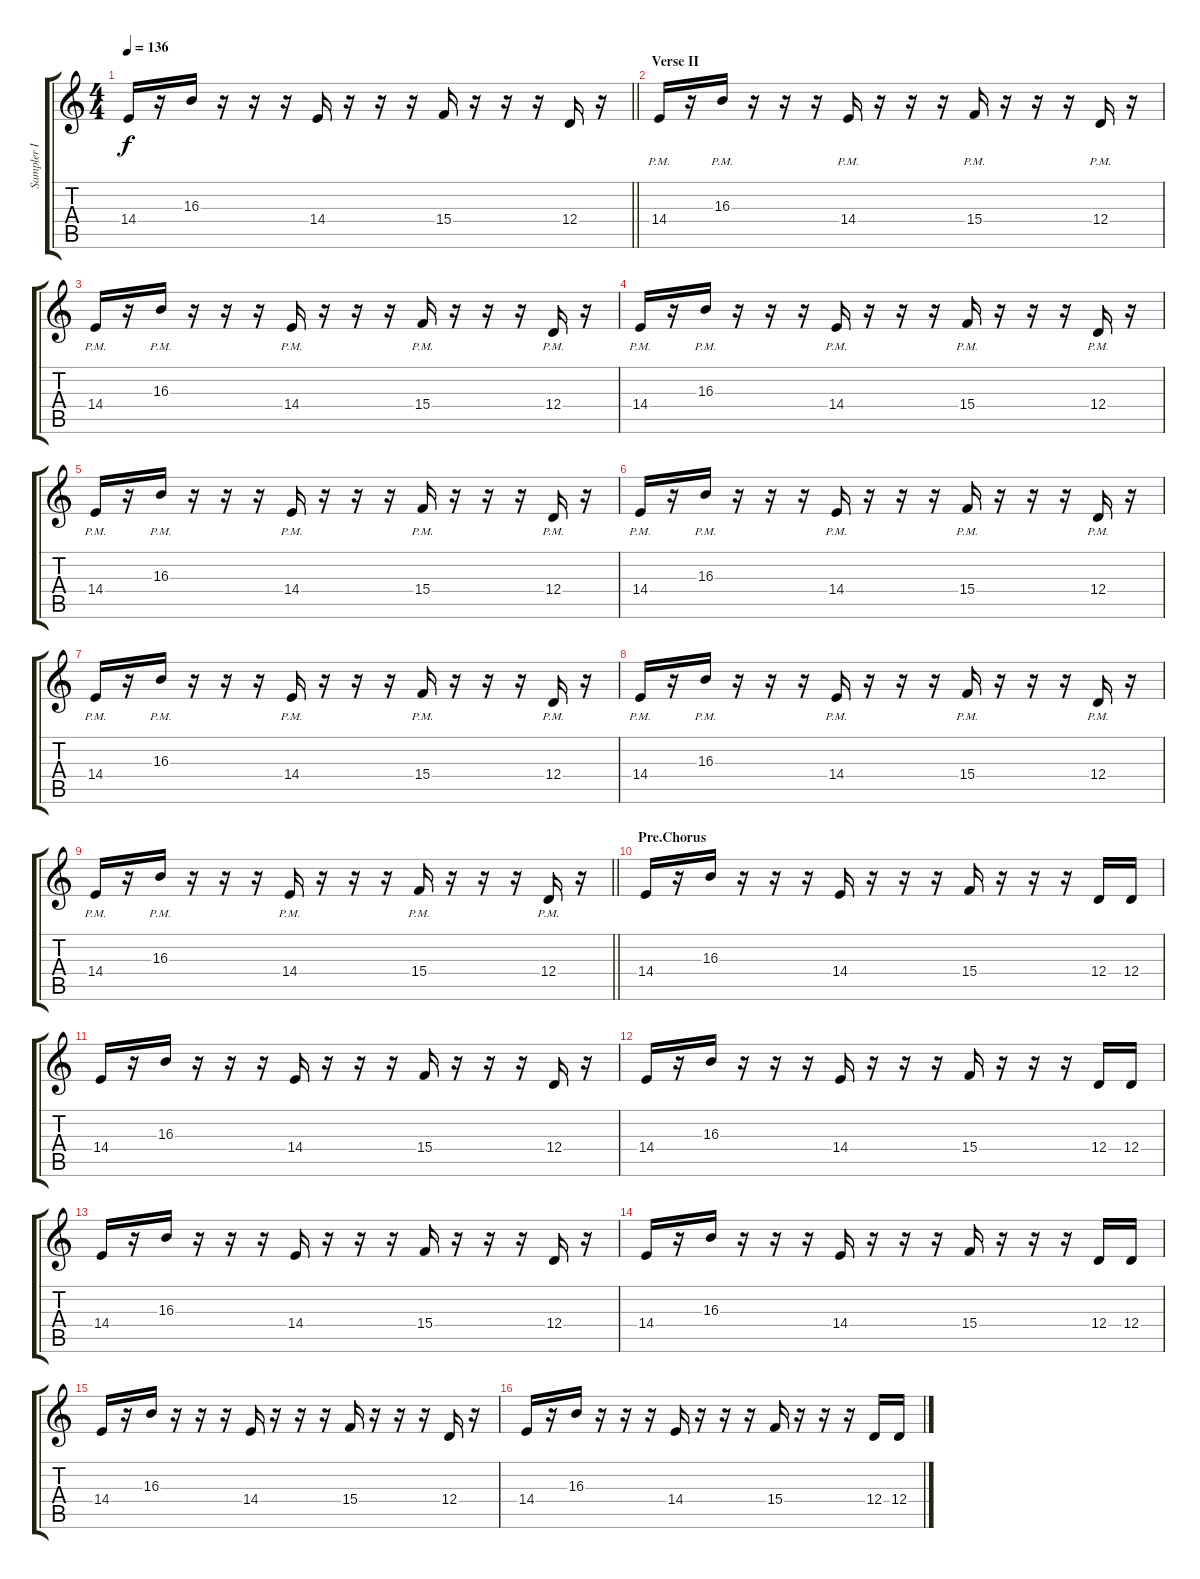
\track ("Sampler I" "Sampler I") {instrument lead8bassandlead}
\staff {score tabs}
\tuning (E4 B3 G3 D3 A2 D2) {hide}
\ts (4 4)
\tempo 136
\clef g2
\barLineRight lightlight
\ks c
14.4.16{dy f} r.16 16.3.16 r.16 r.16 r.16 14.4.16 r.16 r.16 r.16 15.4.16 r.16 r.16 r.16 12.4.16 r.16 |
\section ("" "Verse II")
14.4{pm}.16 r.16 16.3{pm}.16 r.16 r.16 r.16 14.4{pm}.16 r.16 r.16 r.16 15.4{pm}.16 r.16 r.16 r.16 12.4{pm}.16 r.16 |
14.4{pm}.16 r.16 16.3{pm}.16 r.16 r.16 r.16 14.4{pm}.16 r.16 r.16 r.16 15.4{pm}.16 r.16 r.16 r.16 12.4{pm}.16 r.16 |
14.4{pm}.16 r.16 16.3{pm}.16 r.16 r.16 r.16 14.4{pm}.16 r.16 r.16 r.16 15.4{pm}.16 r.16 r.16 r.16 12.4{pm}.16 r.16 |
14.4{pm}.16 r.16 16.3{pm}.16 r.16 r.16 r.16 14.4{pm}.16 r.16 r.16 r.16 15.4{pm}.16 r.16 r.16 r.16 12.4{pm}.16 r.16 |
14.4{pm}.16 r.16 16.3{pm}.16 r.16 r.16 r.16 14.4{pm}.16 r.16 r.16 r.16 15.4{pm}.16 r.16 r.16 r.16 12.4{pm}.16 r.16 |
14.4{pm}.16 r.16 16.3{pm}.16 r.16 r.16 r.16 14.4{pm}.16 r.16 r.16 r.16 15.4{pm}.16 r.16 r.16 r.16 12.4{pm}.16 r.16 |
14.4{pm}.16 r.16 16.3{pm}.16 r.16 r.16 r.16 14.4{pm}.16 r.16 r.16 r.16 15.4{pm}.16 r.16 r.16 r.16 12.4{pm}.16 r.16 |
\barLineRight lightlight
14.4{pm}.16 r.16 16.3{pm}.16 r.16 r.16 r.16 14.4{pm}.16 r.16 r.16 r.16 15.4{pm}.16 r.16 r.16 r.16 12.4{pm}.16 r.16 |
\section ("" "Pre.Chorus")
14.4.16 r.16 16.3.16 r.16 r.16 r.16 14.4.16 r.16 r.16 r.16 15.4.16 r.16 r.16 r.16 12.4.16 12.4.16 |
14.4.16 r.16 16.3.16 r.16 r.16 r.16 14.4.16 r.16 r.16 r.16 15.4.16 r.16 r.16 r.16 12.4.16 r.16 |
14.4.16 r.16 16.3.16 r.16 r.16 r.16 14.4.16 r.16 r.16 r.16 15.4.16 r.16 r.16 r.16 12.4.16 12.4.16 |
14.4.16 r.16 16.3.16 r.16 r.16 r.16 14.4.16 r.16 r.16 r.16 15.4.16 r.16 r.16 r.16 12.4.16 r.16 |
14.4.16 r.16 16.3.16 r.16 r.16 r.16 14.4.16 r.16 r.16 r.16 15.4.16 r.16 r.16 r.16 12.4.16 12.4.16 |
14.4.16 r.16 16.3.16 r.16 r.16 r.16 14.4.16 r.16 r.16 r.16 15.4.16 r.16 r.16 r.16 12.4.16 r.16 |
14.4.16 r.16 16.3.16 r.16 r.16 r.16 14.4.16 r.16 r.16 r.16 15.4.16 r.16 r.16 r.16 12.4.16 12.4.16
